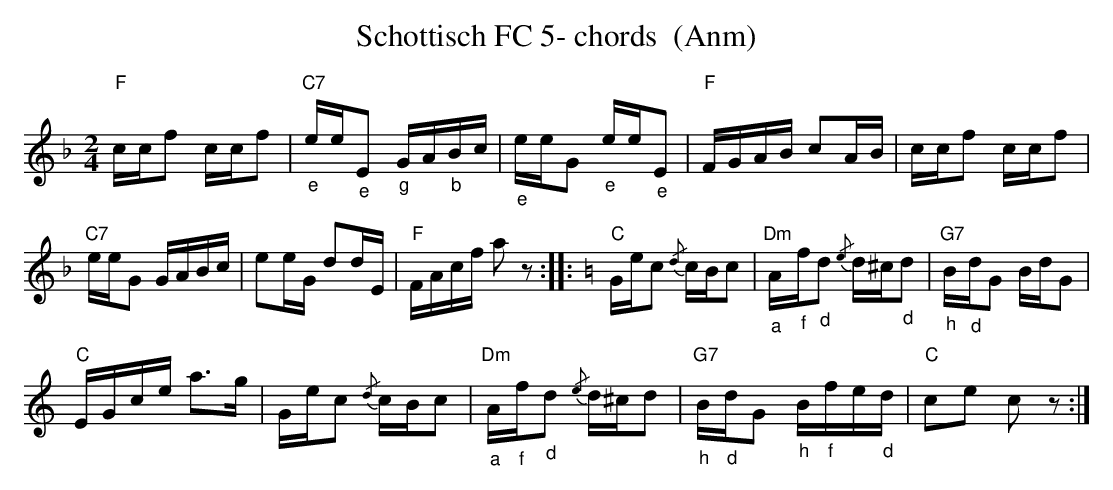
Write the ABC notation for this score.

X:1
T:Schottisch FC 5- chords  (Anm)
M:2/4
L:1/16
K:Fmaj%%MIDI gchordon
"F"ccf2 ccf2 | "C7""_e"ee"_e"E2 "_g"GA"_b"Bc | "_e"eeG2 "_e"ee"_e"E2 | "F"FGAB c2AB | ccf2 ccf2 |
"C7"eeG2 GABc | e2eG d2dE | "F"FAcf a2z2 :: [K:Cmaj] "C"Gec2 {/d}cBc2 | "Dm""_a"A"_f"f"_d"d2 {/e}d^c"_d"d2 | "G7""_h"B"_d"dG2 BdG2 |
"C"EGce a3g | Gec2 {/d}cBc2 | "Dm""_a"A"_f"f"_d"d2 {/e}d^cd2 | "G7""_h"B"_d"dG2 "_h"B"_f"fe"_d"d | "C"c2e2 c2z2 :|
